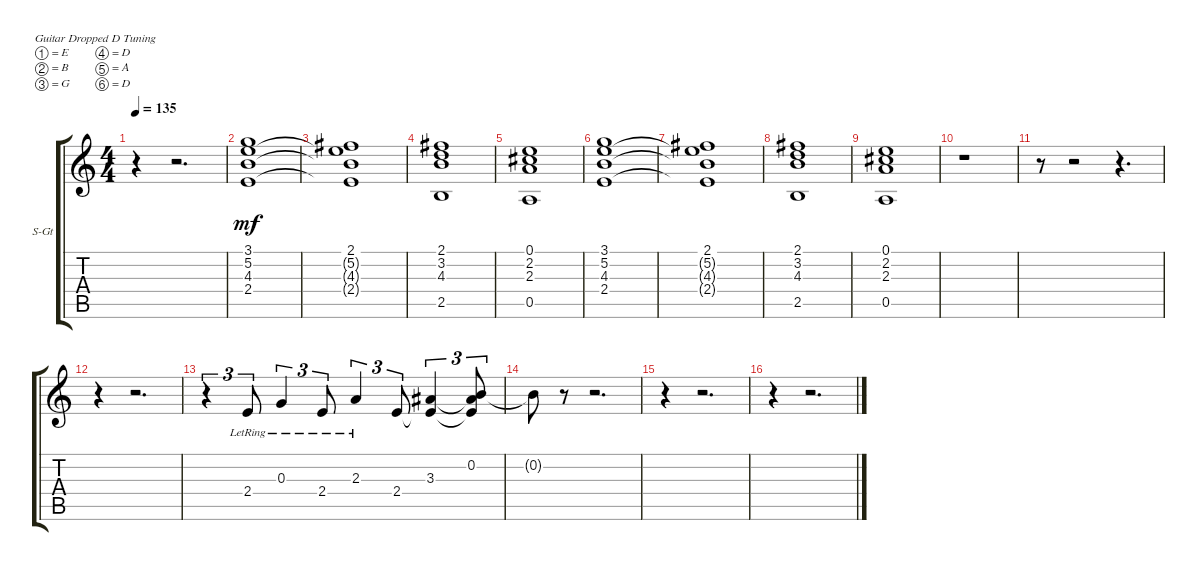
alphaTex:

\bracketExtendMode groupsimilarinstruments
\firstSystemTrackNameOrientation horizontal
\otherSystemsTrackNameOrientation horizontal
\track ("Keyboard (Christian)" "S-Gt") {instrument lead2sawtooth}
\staff {score tabs}
\tuning (E4 B3 G3 D3 A2 D2)
\displaytranspose 12
\ts (4 4)
\tempo 135
\clef g2
\ks c
r.4{dy mf} r.2{d} |
(3.1 5.2 4.3 2.4).1 |
(2.1 5.2{t} 4.3{t} 2.4{t}).1 |
(2.1 3.2 4.3 2.5).1 |
(0.1 2.2 2.3 0.5).1 |
(3.1 5.2 4.3 2.4).1 |
(2.1 5.2{t} 4.3{t} 2.4{t}).1 |
(2.1 3.2 4.3 2.5).1 |
(0.1 2.2 2.3 0.5).1 |
r.1 |
r.8 r.2 r.4{d} |
r.4 r.2{d} |
r.4{tu (3 2)} 2.4{lr}.8{tu (3 2)} 0.3{lr}.4{tu (3 2)} 2.4{lr}.8{tu (3 2)} 2.3{lr}.4{tu (3 2)} 2.4.8{tu (3 2)} (3.3 2.4{t}).4{tu (3 2)} (0.2 3.3{t} 2.4{t}).8{tu (3 2)} |
0.2{t}.8 r.8 r.2{d} |
r.4 r.2{d} |
r.4 r.2{d}
